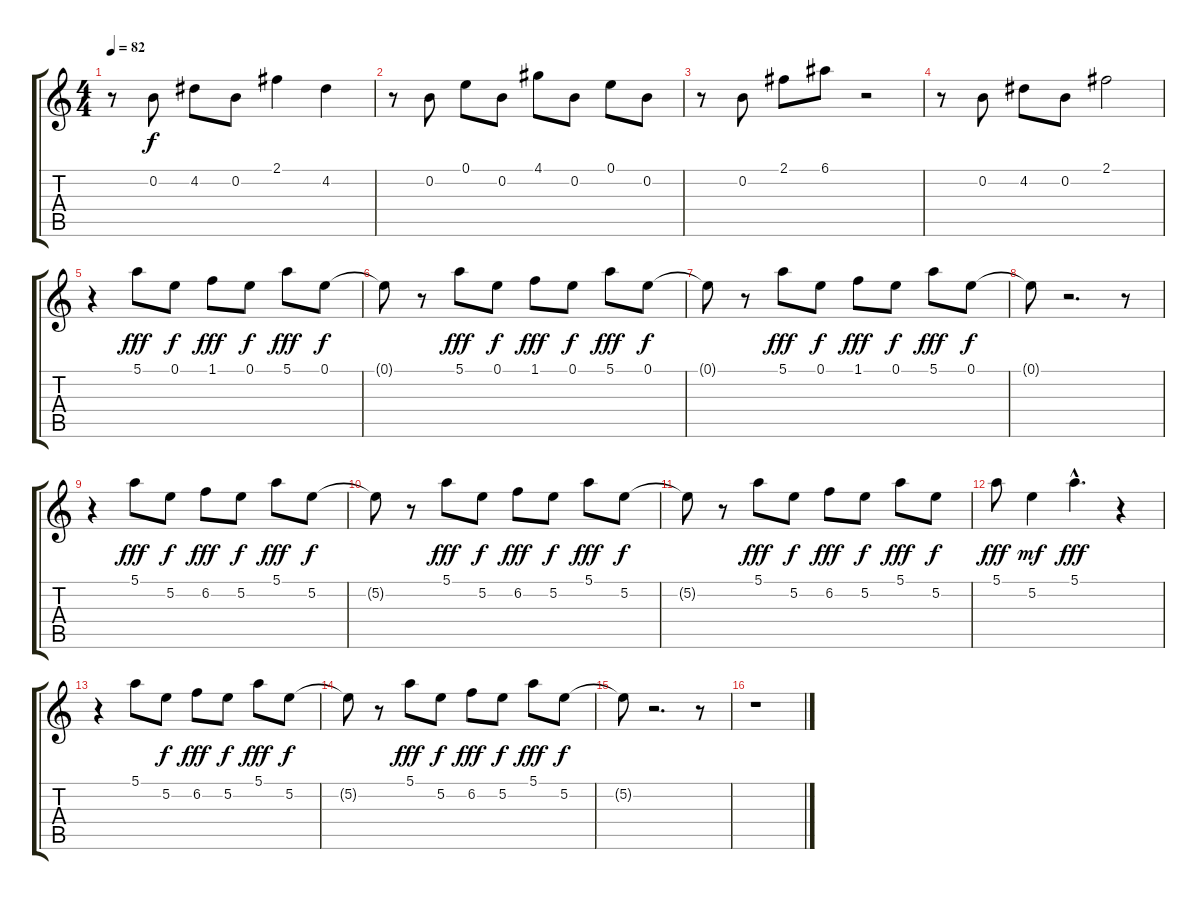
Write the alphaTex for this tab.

\track "" {instrument acousticguitarnylon}
\staff {score tabs}
\tuning (E4 B3 G3 D3 A2 E2) {hide}
\ts (4 4)
\tempo 82
\clef g2
\ks c
r.8{dy f} 0.2.8 4.2.8 0.2.8 2.1.4 4.2.4 |
r.8 0.2.8 0.1.8 0.2.8 4.1.8 0.2.8 0.1.8 0.2.8 |
r.8 0.2.8 2.1.8 6.1.8 r.2 |
r.8 0.2.8 4.2.8 0.2.8 2.1.2 |
r.4 5.1.8{dy fff} 0.1.8{dy f} 1.1.8{dy fff} 0.1.8{dy f} 5.1.8{dy fff} 0.1.8{dy f} |
0.1{t}.8 r.8 5.1.8{dy fff} 0.1.8{dy f} 1.1.8{dy fff} 0.1.8{dy f} 5.1.8{dy fff} 0.1.8{dy f} |
0.1{t}.8 r.8 5.1.8{dy fff} 0.1.8{dy f} 1.1.8{dy fff} 0.1.8{dy f} 5.1.8{dy fff} 0.1.8{dy f} |
0.1{t}.8 r.2{d} r.8 |
r.4 5.1.8{dy fff} 5.2.8{dy f} 6.2.8{dy fff} 5.2.8{dy f} 5.1.8{dy fff} 5.2.8{dy f} |
5.2{t}.8 r.8 5.1.8{dy fff} 5.2.8{dy f} 6.2.8{dy fff} 5.2.8{dy f} 5.1.8{dy fff} 5.2.8{dy f} |
5.2{t}.8 r.8 5.1.8{dy fff} 5.2.8{dy f} 6.2.8{dy fff} 5.2.8{dy f} 5.1.8{dy fff} 5.2.8{dy f} |
5.1.8{dy fff} 5.2.4{dy mf} 5.1{hac}.4{d dy fff} r.4 |
r.4 5.1.8 5.2.8{dy f} 6.2.8{dy fff} 5.2.8{dy f} 5.1.8{dy fff} 5.2.8{dy f} |
5.2{t}.8 r.8 5.1.8{dy fff} 5.2.8{dy f} 6.2.8{dy fff} 5.2.8{dy f} 5.1.8{dy fff} 5.2.8{dy f} |
5.2{t}.8 r.2{d} r.8 |
r.1
